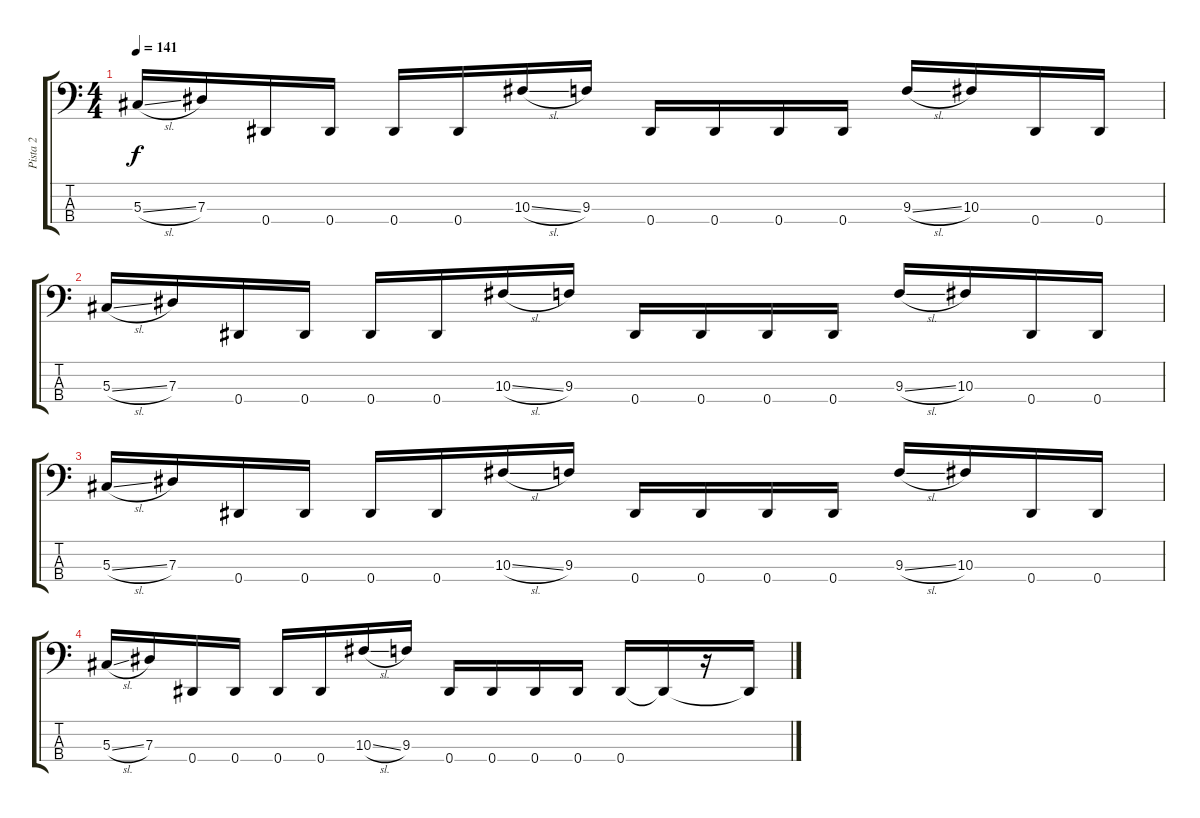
\track ("Pista 2" "Pista 2") {instrument electricbasspick}
\staff {score tabs}
\tuning (Gb2 Db2 Ab1 Eb1) {hide}
\ts (4 4)
\tempo 141
\clef f4
\ks c
5.3{sl}.16{dy f} 7.3.16 0.4.16 0.4.16 0.4.16 0.4.16 10.3{sl}.16 9.3.16 0.4.16 0.4.16 0.4.16 0.4.16 9.3{sl}.16 10.3.16 0.4.16 0.4.16 |
5.3{sl}.16 7.3.16 0.4.16 0.4.16 0.4.16 0.4.16 10.3{sl}.16 9.3.16 0.4.16 0.4.16 0.4.16 0.4.16 9.3{sl}.16 10.3.16 0.4.16 0.4.16 |
5.3{sl}.16 7.3.16 0.4.16 0.4.16 0.4.16 0.4.16 10.3{sl}.16 9.3.16 0.4.16 0.4.16 0.4.16 0.4.16 9.3{sl}.16 10.3.16 0.4.16 0.4.16 |
5.3{sl}.16 7.3.16 0.4.16 0.4.16 0.4.16 0.4.16 10.3{sl}.16 9.3.16 0.4.16 0.4.16 0.4.16 0.4.16 0.4.16 0.4{t}.16 r.16 0.4{t}.16
